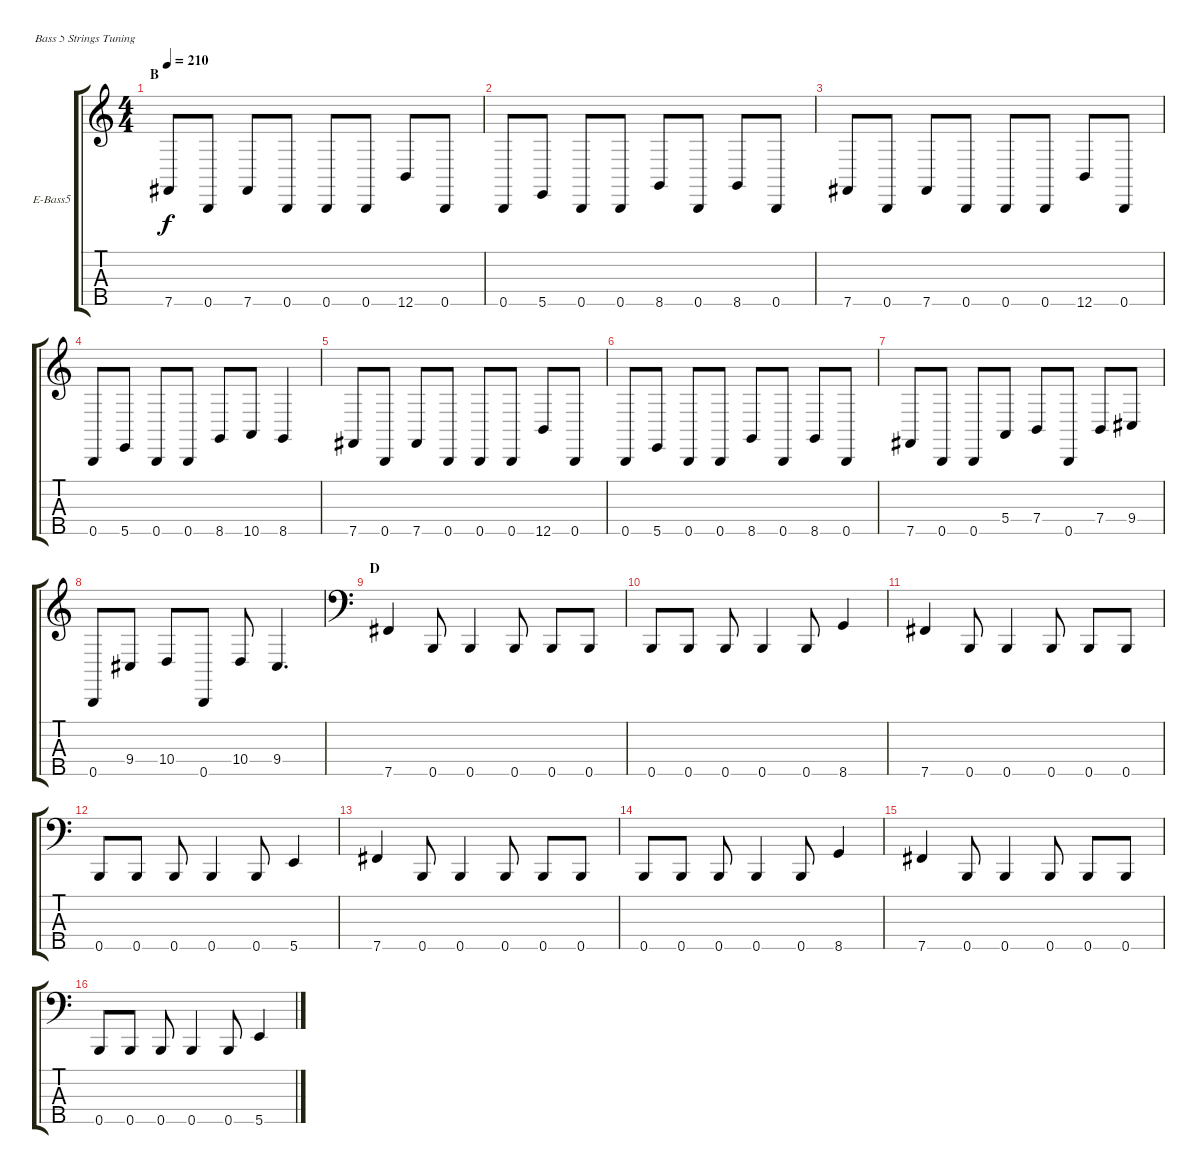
\bracketExtendMode groupsimilarinstruments
\firstSystemTrackNameOrientation horizontal
\otherSystemsTrackNameOrientation horizontal
\track ("Bass" "E-Bass5") {instrument electricbassfinger}
\staff {score tabs}
\tuning (G2 D2 A1 E1 B0)
\ts (4 4)
\section ("" "B")
\tempo 210
\clef g2
\ks c
7.5.8{dy f} 0.5.8 7.5.8 0.5.8 0.5.8 0.5.8 12.5.8 0.5.8 |
0.5.8 5.5.8 0.5.8 0.5.8 8.5.8 0.5.8 8.5.8 0.5.8 |
7.5.8 0.5.8 7.5.8 0.5.8 0.5.8 0.5.8 12.5.8 0.5.8 |
0.5.8 5.5.8 0.5.8 0.5.8 8.5.8 10.5.8 8.5.4 |
7.5.8 0.5.8 7.5.8 0.5.8 0.5.8 0.5.8 12.5.8 0.5.8 |
0.5.8 5.5.8 0.5.8 0.5.8 8.5.8 0.5.8 8.5.8 0.5.8 |
7.5.8 0.5.8 0.5.8 5.4.8 7.4.8 0.5.8 7.4.8 9.4.8 |
0.5.8 9.4.8 10.4.8 0.5.8 10.4.8 9.4.4{d} |
\section ("" "D")
\clef f4
7.5.4 0.5.8 0.5.4 0.5.8 0.5.8 0.5.8 |
0.5.8 0.5.8 0.5.8 0.5.4 0.5.8 8.5.4 |
7.5.4 0.5.8 0.5.4 0.5.8 0.5.8 0.5.8 |
0.5.8 0.5.8 0.5.8 0.5.4 0.5.8 5.5.4 |
7.5.4 0.5.8 0.5.4 0.5.8 0.5.8 0.5.8 |
0.5.8 0.5.8 0.5.8 0.5.4 0.5.8 8.5.4 |
7.5.4 0.5.8 0.5.4 0.5.8 0.5.8 0.5.8 |
0.5.8 0.5.8 0.5.8 0.5.4 0.5.8 5.5.4
